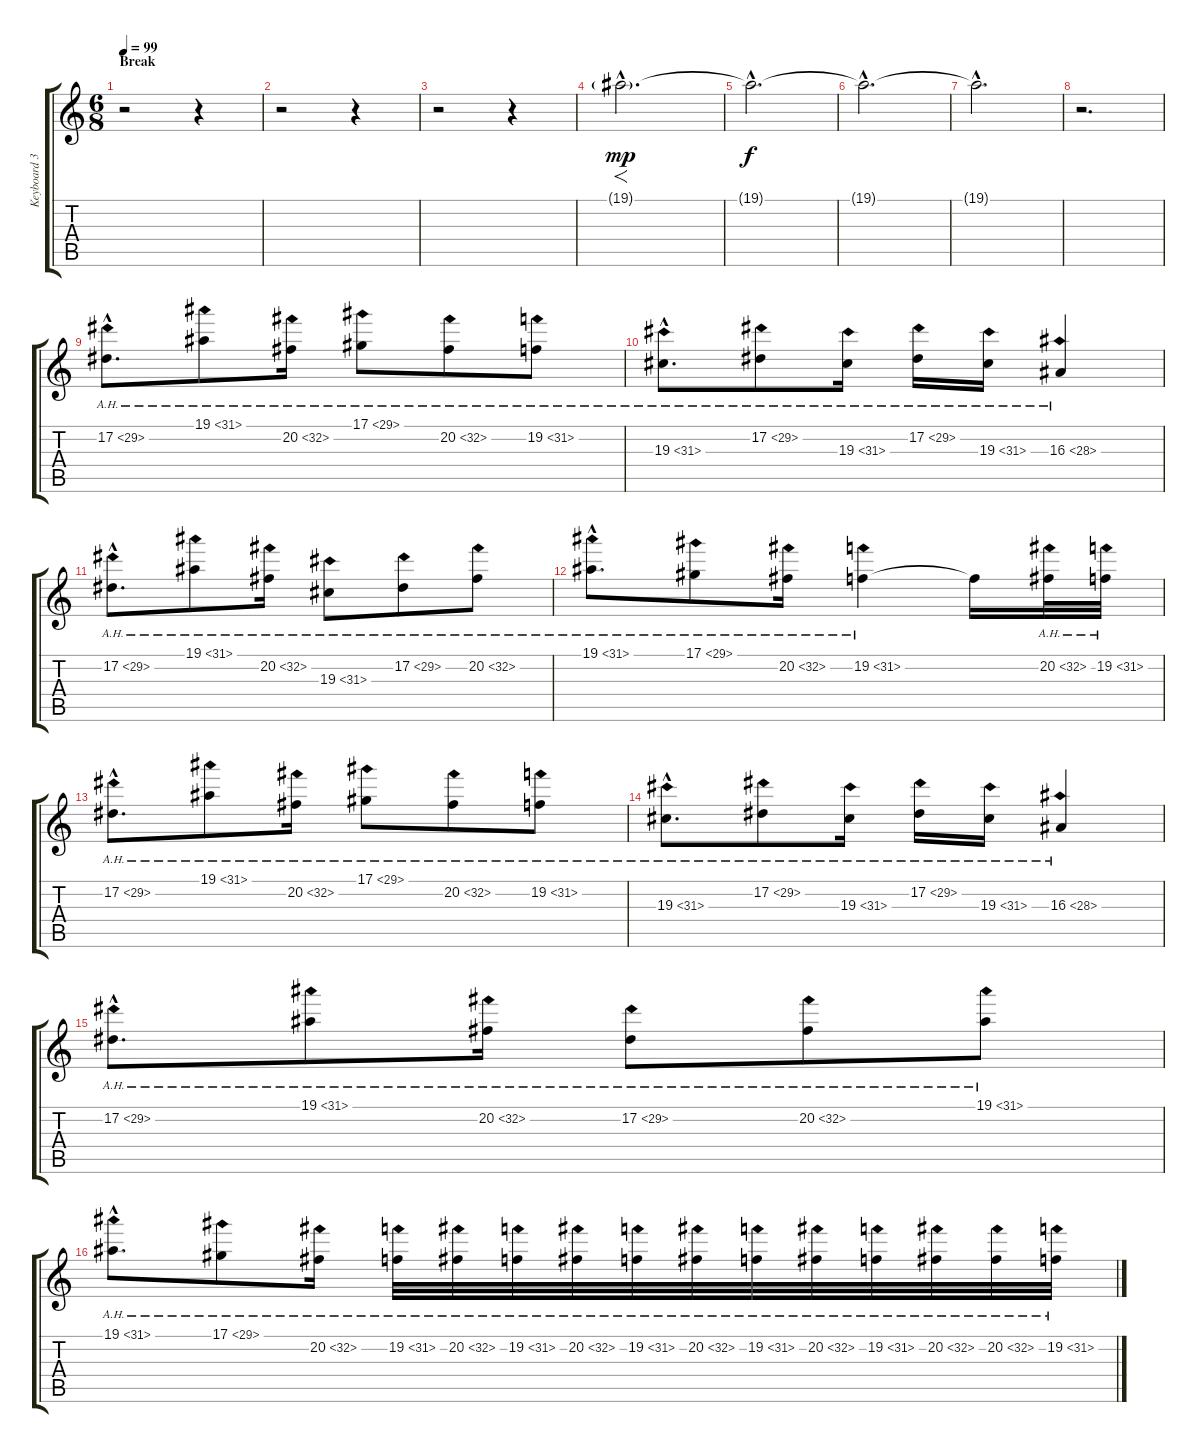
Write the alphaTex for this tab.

\track ("Keyboard 3" "Keyboard 3") {instrument stringensemble1}
\staff {score tabs}
\tuning (Eb4 Bb3 Gb3 Db3 Ab2 Eb2) {hide}
\ts (6 8)
\section ("" "Break")
\tempo 99
\clef g2
\ks c
r.2{dy mp} r.4 |
r.2 r.4 |
r.2 r.4 |
19.1{g hac}.2{f d instrument stringensemble1} |
19.1{hac t}.2{d dy f volume 0} |
19.1{hac t}.2{d} |
19.1{hac t}.2{d} |
r.2{d} |
17.2{ah 12 hac}.8{d volume 11 instrument ocarina} 19.1{ah 12}.8 20.2{ah 12}.16 17.1{ah 12}.8 20.2{ah 12}.8 19.2{ah 12}.8 |
19.3{ah 12 hac}.8{d} 17.2{ah 12}.8 19.3{ah 12}.16 17.2{ah 12}.16 19.3{ah 12}.16 16.3{ah 12}.4 |
17.2{ah 12 hac}.8{d} 19.1{ah 12}.8 20.2{ah 12}.16 19.3{ah 12}.8 17.2{ah 12}.8 20.2{ah 12}.8 |
19.1{ah 12 hac}.8{d} 17.1{ah 12}.8 20.2{ah 12}.16 19.2{ah 12}.4 19.2{t}.16 20.2{ah 12}.32 19.2{ah 12}.32 |
17.2{ah 12 hac}.8{d} 19.1{ah 12}.8 20.2{ah 12}.16 17.1{ah 12}.8 20.2{ah 12}.8 19.2{ah 12}.8 |
19.3{ah 12 hac}.8{d} 17.2{ah 12}.8 19.3{ah 12}.16 17.2{ah 12}.16 19.3{ah 12}.16 16.3{ah 12}.4 |
17.2{ah 12 hac}.8{d} 19.1{ah 12}.8 20.2{ah 12}.16 17.2{ah 12}.8 20.2{ah 12}.8 19.1{ah 12}.8 |
19.1{ah 12 hac}.8{d} 17.1{ah 12}.8 20.2{ah 12}.16 19.2{ah 12}.32 20.2{ah 12}.32 19.2{ah 12}.32 20.2{ah 12}.32 19.2{ah 12}.32 20.2{ah 12}.32 19.2{ah 12}.32 20.2{ah 12}.32 19.2{ah 12}.32 20.2{ah 12}.32 20.2{ah 12}.32 19.2{ah 12}.32
